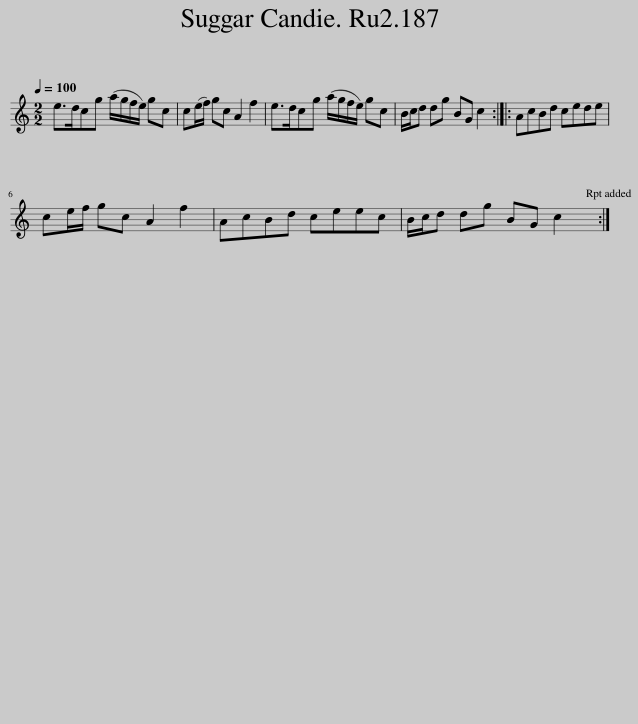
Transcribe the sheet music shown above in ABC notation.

X:1
L:1/8
Q:1/4=100
M:2/2
I:linebreak $
K:C
V:1 treble
V:1
 e>dcg (a/g/f/e/) gc | c(e/f/) gc A2 f2 | e>dcg (a/g/f/e/) gc | B/c/d dg BG c2 :: AcBd cede |$ %5
 ce/f/ gc A2 f2 | AcBd ceec | B/c/d dg BG c2 :| %8
